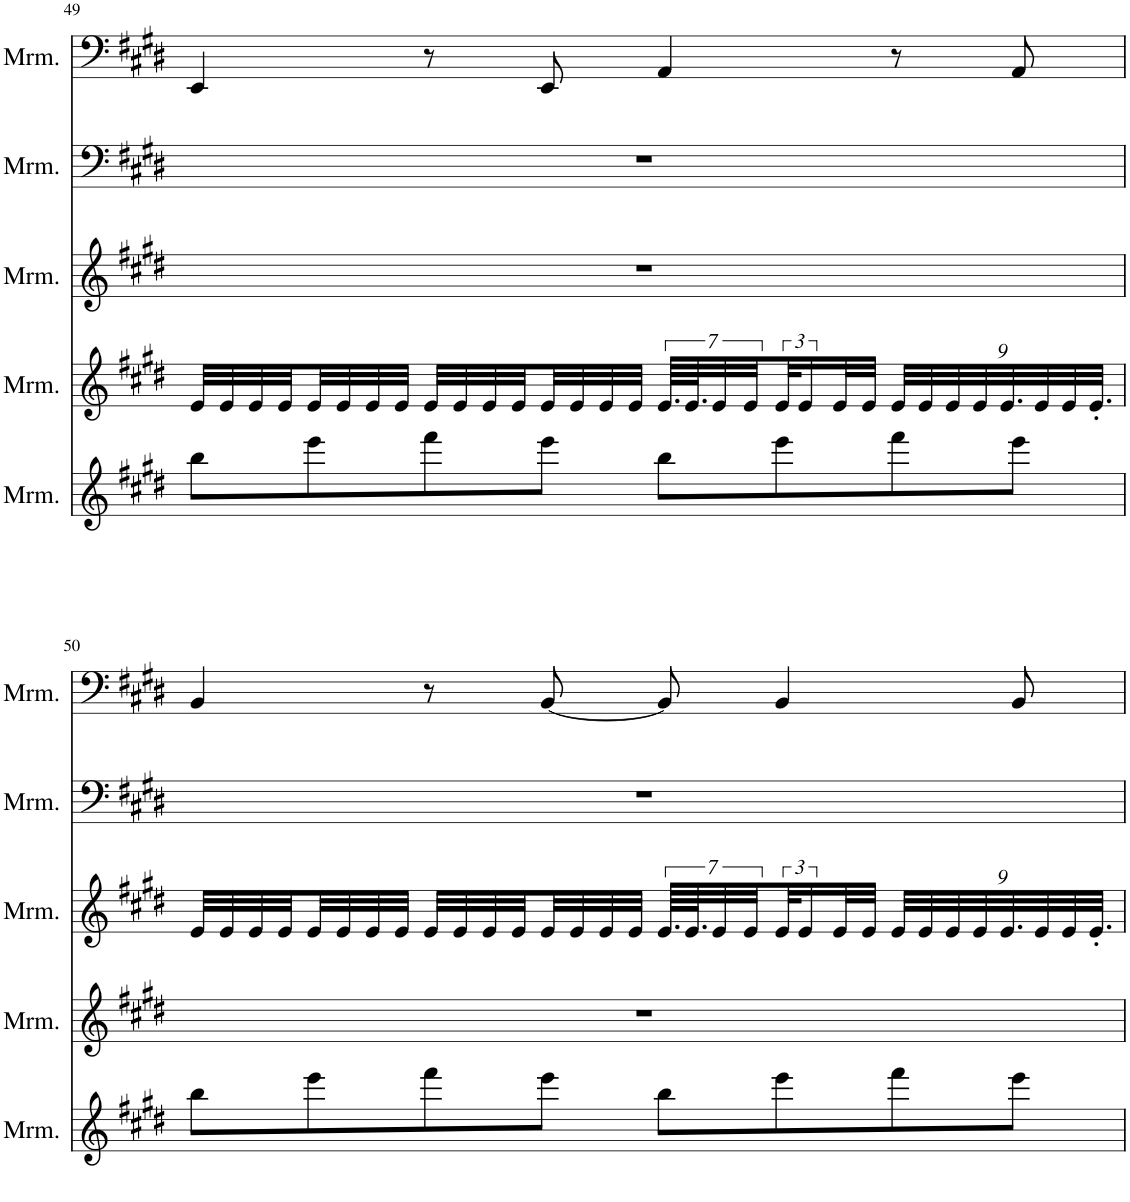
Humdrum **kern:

**kern	**kern	**kern	**kern	**kern
*part5	*part4	*part3	*part2	*part1
*staff5	*staff4	*staff3	*staff2	*staff1
*I"Marimba (Grand Staff)	*I"Marimba (Grand Staff)	*I"Marimba (Grand Staff)	*I"Marimba (Grand Staff)	*I"Marimba (Grand Staff)
*I'Mrm.	*I'Mrm.	*I'Mrm.	*I'Mrm.	*I'Mrm.
!!LO:PB:g=z
*clefF4	*clefG2	*clefG2	*clefG2	*clefG^2
*k[f#c#g#d#]	*k[f#c#g#d#]	*k[f#c#g#d#]	*k[f#c#g#d#]	*k[f#c#g#d#]
*M4/4	*M4/4	*M4/4	*M4/4	*M4/4
=49	=49	=49	=49	=49
8bb\L	32e/LLL	1r	1r	4EE/
.	32e/	.	.	.
.	32e/	.	.	.
.	32e/	.	.	.
8eee\	32e/	.	.	.
.	32e/	.	.	.
.	32e/	.	.	.
.	32e/JJJ	.	.	.
8fff#\	32e/LLL	.	.	8r
.	32e/	.	.	.
.	32e/	.	.	.
.	32e/	.	.	.
8eee\J	32e/	.	.	8EE/
.	32e/	.	.	.
.	32e/	.	.	.
.	32e/JJJ	.	.	.
8bb\L	56.e/LLLL	.	.	4AA/
.	56.e/J	.	.	.
.	28e/	.	.	.
.	28e/	.	.	.
8eee\	48e/J	.	.	.
.	24e/	.	.	.
.	32e/L	.	.	.
.	32e/JJJ	.	.	.
*	*Xbrackettup	*	*	*
8fff#\	36e/LLL	.	.	8r
.	36e/	.	.	.
.	36e/	.	.	.
.	36e/	.	.	.
.	36.e/	.	.	.
8eee\J	.	.	.	8AA/
.	36e/	.	.	.
.	36e/	.	.	.
.	36.e'/JJJ	.	.	.
!!LO:LB:g=z
=50	=50	=50	=50	=50
8bb\L	1r	32e/LLL	1r	4BB/
.	.	32e/	.	.
.	.	32e/	.	.
.	.	32e/	.	.
8eee\	.	32e/	.	.
.	.	32e/	.	.
.	.	32e/	.	.
.	.	32e/JJJ	.	.
8fff#\	.	32e/LLL	.	8r
.	.	32e/	.	.
.	.	32e/	.	.
.	.	32e/	.	.
8eee\J	.	32e/	.	[8BB/
.	.	32e/	.	.
.	.	32e/	.	.
.	.	32e/JJJ	.	.
8bb\L	.	56.e/LLLL	.	8BB/]
.	.	56.e/J	.	.
.	.	28e/	.	.
.	.	28e/	.	.
8eee\	.	48e/J	.	4BB/
.	.	24e/	.	.
.	.	32e/L	.	.
.	.	32e/JJJ	.	.
*	*	*Xbrackettup	*	*
8fff#\	.	36e/LLL	.	.
.	.	36e/	.	.
.	.	36e/	.	.
.	.	36e/	.	.
.	.	36.e/	.	.
8eee\J	.	.	.	8BB/
.	.	36e/	.	.
.	.	36e/	.	.
.	.	36.e'/JJJ	.	.
=	=	=	=	=
*-	*-	*-	*-	*-
